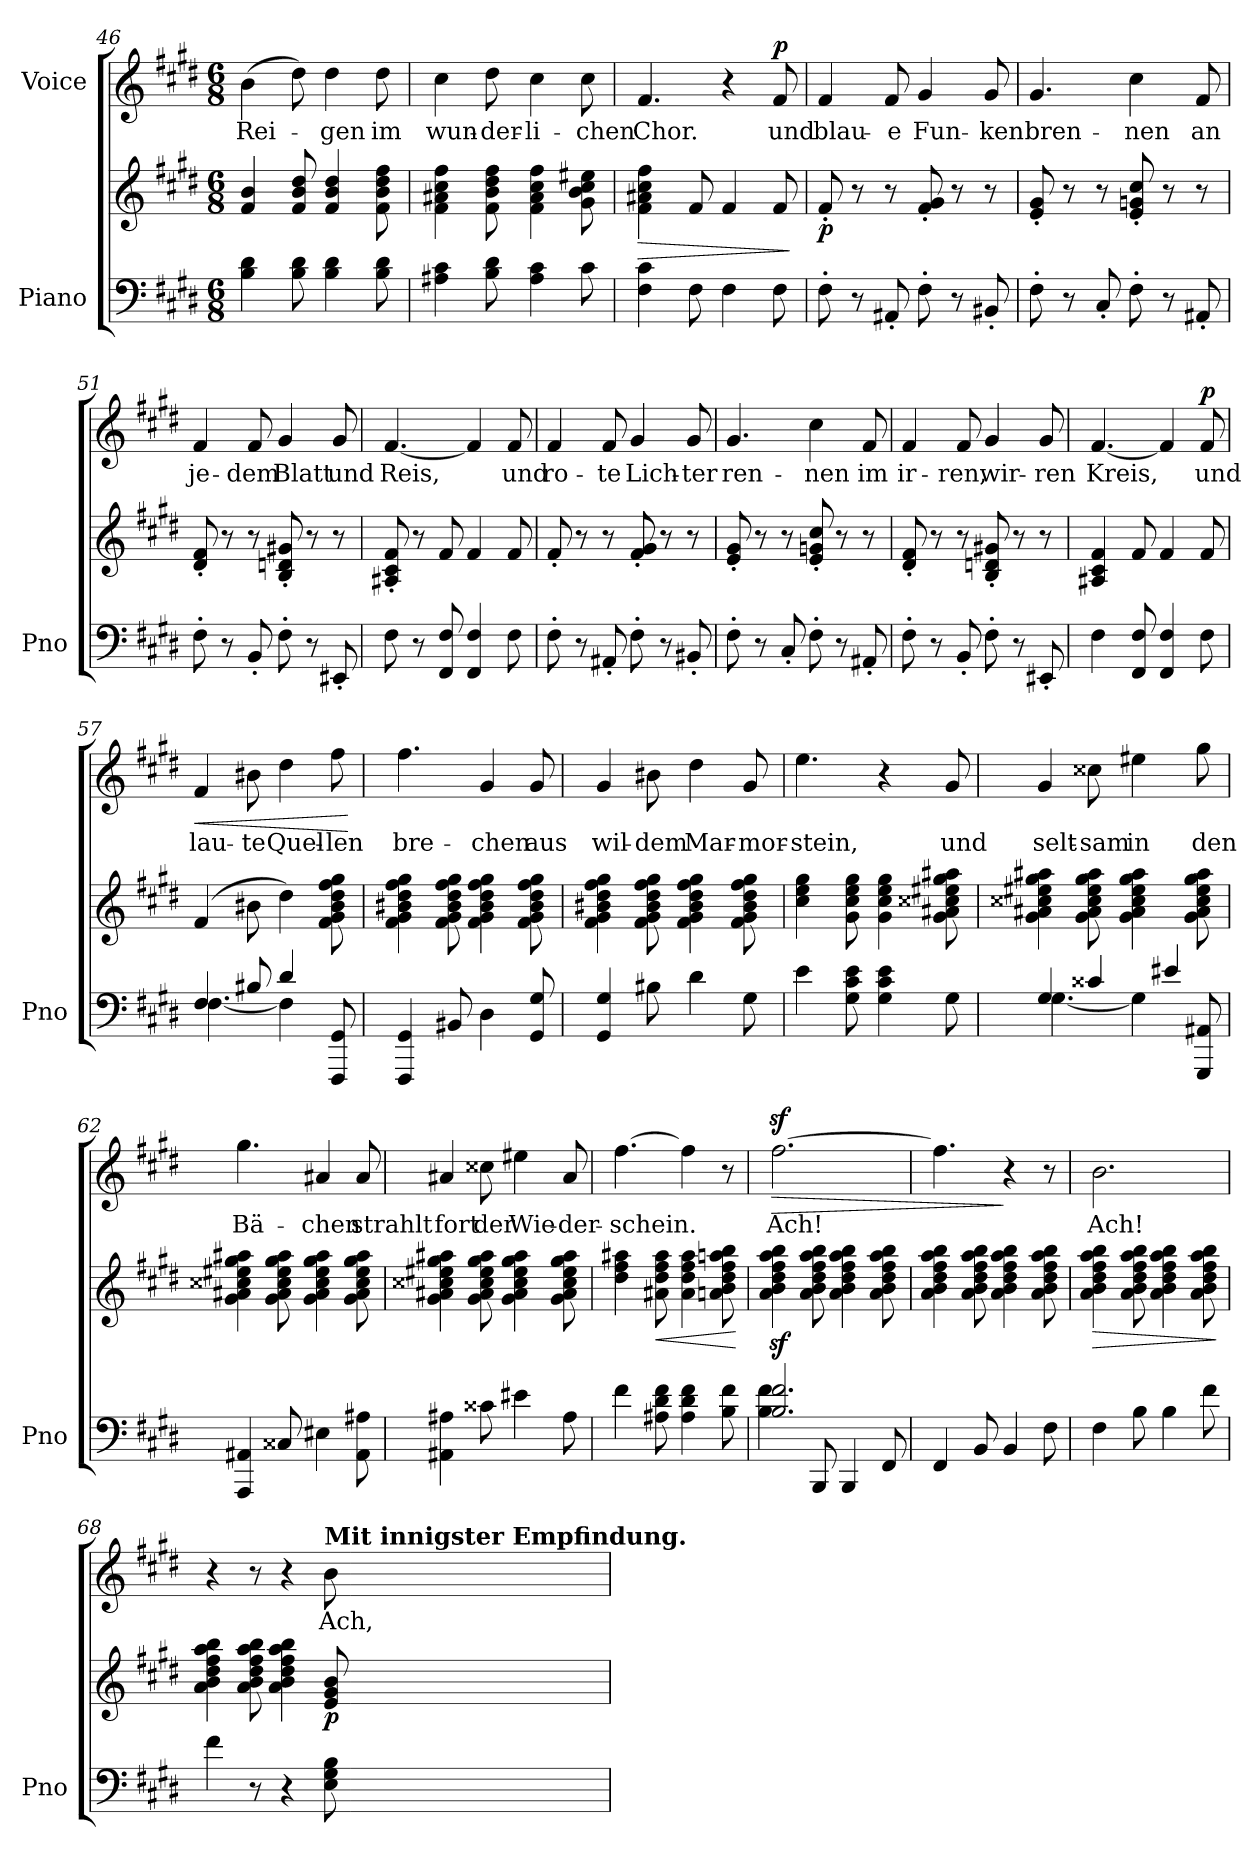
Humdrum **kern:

**kern	**kern	**dynam	**kern	**text	**dynam
*part2	*part2	*part2	*part1	*part1	*part1
*staff3	*staff2	*staff2/3	*staff1	*staff1	*staff1
*I"Piano	*	*	*I"Voice	*	*
*I'Pno	*	*	*	*	*
*clefF4	*clefG2	*	*clefG2	*	*
*k[f#c#g#d#]	*k[f#c#g#d#]	*	*k[f#c#g#d#]	*	*
*M6/8	*M6/8	*	*M6/8	*	*
=46	=46	=46	=46	=46	=46
!	!	!	!	!LO:LY:b	!
4B\ 4d#\	4f#/ 4b/	.	(>4b\	Rei-	.
8B\ 8d#\	8f#/ 8b/ 8dd#/	.	8dd#\)	.	.
!	!	!	!	!LO:LY:b	!
4B\ 4d#\	4f#/ 4b/ 4dd#/	.	4dd#\	gen	.
!	!	!	!	!LO:LY:b	!
8B\ 8d#\	8f#\ 8b\ 8dd#\ 8ff#\	.	8dd#\	im	.
=47	=47	=47	=47	=47	=47
!	!	!	!	!LO:LY:b	!
4A#X\ 4c#\	4f#\ 4a#X\ 4cc#\ 4ff#\	.	4cc#\	wun-	.
!	!	!	!	!LO:LY:b	!
8B\ 8d#\	8f#\ 8b\ 8dd#\ 8ff#\	.	8dd#\	-der-	.
!	!	!	!	!LO:LY:b	!
4A#\ 4c#\	4f#\ 4a#\ 4cc#\ 4ff#\	.	4cc#\	-li-	.
!	!	!	!	!LO:LY:b	!
8c#\	8g#\ 8b\ 8cc#\ 8ee#X\	.	8cc#\	-chen	.
=48	=48	=48	=48	=48	=48
!	!	!LO:HP:b	!	!LO:LY:b	!
4F#\ 4c#\	4f#\ 4a#X\ 4cc#\ 4ff#\	>	4.f#/	Chor.	.
8F#\	8f#/	.	.	.	.
4F#\	4f#/	.	4r	.	.
!	!	!	!	!LO:LY:b	!LO:DY:a
8F#\	8f#/	.	8f#/	und	p
.	.	]	.	.	.
!!LO:PB:g=z
=49	=49	=49	=49	=49	=49
!	!	!LO:DY:b	!	!LO:LY:b	!
8F#'\	8f#'/	p	4f#/	blau-	.
8r	8r	.	.	.	.
!	!	!	!	!LO:LY:b	!
8AA#X'/	8r	.	8f#/	-e	.
!	!	!	!	!LO:LY:b	!
8F#'\	8f#/' 8g#/'	.	4g#/	Fun-	.
8r	8r	.	.	.	.
!	!	!	!	!LO:LY:b	!
8BB#X'/	8r	.	8g#/	-ken	.
=50	=50	=50	=50	=50	=50
!	!	!	!	!LO:LY:b	!
8F#'\	8e/' 8g#/'	.	4.g#/	bren-	.
8r	8r	.	.	.	.
8C#'/	8r	.	.	.	.
!	!	!	!	!LO:LY:b	!
8F#'\	8e/' 8gn/' 8cc#/'	.	4cc#\	-nen	.
8r	8r	.	.	.	.
!	!	!	!	!LO:LY:b	!
8AA#X'/	8r	.	8f#/	an	.
=51	=51	=51	=51	=51	=51
!	!	!	!	!LO:LY:b	!
8F#'\	8d#/' 8f#/'	.	4f#/	je-	.
8r	8r	.	.	.	.
!	!	!	!	!LO:LY:b	!
8BB'/	8r	.	8f#/	-dem	.
!	!	!	!	!LO:LY:b	!
8F#'\	8B/' 8dn/' 8g#X/'	.	4g#/	Blatt	.
8r	8r	.	.	.	.
!	!	!	!	!LO:LY:b	!
8EE#X'/	8r	.	8g#/	und	.
=52	=52	=52	=52	=52	=52
!	!	!	!	!LO:LY:b	!
8F#\	8A#X/' 8c#/' 8f#/'	.	[4.f#/	Reis,	.
8r	8r	.	.	.	.
8FF#/ 8F#/	8f#/	.	.	.	.
4FF#/ 4F#/	4f#/	.	4f#/]	.	.
!	!	!	!	!LO:LY:b	!
8F#\	8f#/	.	8f#/	und	.
=53	=53	=53	=53	=53	=53
!	!	!	!	!LO:LY:b	!
8F#'\	8f#'/	.	4f#/	ro-	.
8r	8r	.	.	.	.
!	!	!	!	!LO:LY:b	!
8AA#X'/	8r	.	8f#/	-te	.
!	!	!	!	!LO:LY:b	!
8F#'\	8f#/' 8g#/'	.	4g#/	Lich-	.
8r	8r	.	.	.	.
!	!	!	!	!LO:LY:b	!
8BB#X'/	8r	.	8g#/	-ter	.
=54	=54	=54	=54	=54	=54
!	!	!	!	!LO:LY:b	!
8F#'\	8e/' 8g#/'	.	4.g#/	ren-	.
8r	8r	.	.	.	.
8C#'/	8r	.	.	.	.
!	!	!	!	!LO:LY:b	!
8F#'\	8e/' 8gn/' 8cc#/'	.	4cc#\	-nen	.
8r	8r	.	.	.	.
!	!	!	!	!LO:LY:b	!
8AA#X'/	8r	.	8f#/	im	.
!!LO:LB:g=z
=55	=55	=55	=55	=55	=55
!	!	!	!	!LO:LY:b	!
8F#'\	8d#/' 8f#/'	.	4f#/	ir-	.
8r	8r	.	.	.	.
!	!	!	!	!LO:LY:b	!
8BB'/	8r	.	8f#/	-ren,	.
!	!	!	!	!LO:LY:b	!
8F#'\	8B/' 8dn/' 8g#X/'	.	4g#/	wir-	.
8r	8r	.	.	.	.
!	!	!	!	!LO:LY:b	!
8EE#X'/	8r	.	8g#/	-ren	.
=56	=56	=56	=56	=56	=56
!	!	!	!	!LO:LY:b	!
4F#\	4A#X/ 4c#/ 4f#/	.	[4.f#/	Kreis,	.
8FF#/ 8F#/	8f#/	.	.	.	.
4FF#/ 4F#/	4f#/	.	4f#/]	.	.
!	!	!	!	!LO:LY:b	!LO:DY:a
8F#\	8f#/	.	8f#/	und	p
=57	=57	=57	=57	=57	=57
*^	*	*	*	*	*
!	!LO:N:head=solid	!	!	!	!LO:LY:b	!LO:HP:b
4F#/	[4.F#\	(>4f#/	.	4f#/	lau-	<
!	!	!	!	!	!LO:LY:b	!
8B#X/	.	8b#X\	.	8b#X\	-te	.
!	!	!	!	!	!LO:LY:b	!
4d#/	4F#\]	4dd#\)	.	4dd#\	Quel-	.
!	!	!	!	!	!LO:LY:b	!
8FFF#/ 8GG#/	8ryy	8f#\ 8g#\ 8b#\ 8dd#\ 8ff#\ 8gg#\	.	8ff#\	-len	.
*v	*v	*	*	*	*	*
.	.	.	.	.	[
=58	=58	=58	=58	=58	=58
!	!	!	!	!LO:LY:b	!
4FFF#/ 4GG#/	4f#\ 4g#\ 4b#X\ 4dd#\ 4ff#\ 4gg#\	.	4.ff#\	bre-	.
8BB#X/	8f#\ 8g#\ 8b#\ 8dd#\ 8ff#\ 8gg#\	.	.	.	.
!	!	!	!	!LO:LY:b	!
4D#\	4f#\ 4g#\ 4b#\ 4dd#\ 4ff#\ 4gg#\	.	4g#/	-chen	.
!	!	!	!	!LO:LY:b	!
8GG#/ 8G#/	8f#\ 8g#\ 8b#\ 8dd#\ 8ff#\ 8gg#\	.	8g#/	aus	.
=59	=59	=59	=59	=59	=59
!	!	!	!	!LO:LY:b	!
4GG#/ 4G#/	4f#\ 4g#\ 4b#X\ 4dd#\ 4ff#\ 4gg#\	.	4g#/	wil-	.
!	!	!	!	!LO:LY:b	!
8B#X\	8f#\ 8g#\ 8b#\ 8dd#\ 8ff#\ 8gg#\	.	8b#X\	-dem	.
!	!	!	!	!LO:LY:b	!
4d#\	4f#\ 4g#\ 4b#\ 4dd#\ 4ff#\ 4gg#\	.	4dd#\	Mar-	.
!	!	!	!	!LO:LY:b	!
8G#\	8f#\ 8g#\ 8b#\ 8dd#\ 8ff#\ 8gg#\	.	8g#/	-mor-	.
=60	=60	=60	=60	=60	=60
!	!	!	!	!LO:LY:b	!
4e\	4cc#\ 4ee\ 4gg#\	.	4.ee\	-stein,	.
8G#\ 8c#\ 8e\	8g#\ 8cc#\ 8ee\ 8gg#\	.	.	.	.
4G#\ 4c#\ 4e\	4g#\ 4cc#\ 4ee\ 4gg#\	.	4r	.	.
!	!	!	!	!LO:LY:b	!
8G#\	8g#\ 8a#X\ 8cc##X\ 8ee#X\ 8gg#\ 8aa#X\	.	8g#/	und	.
!!LO:LB:g=z
=61	=61	=61	=61	=61	=61
*^	*	*	*	*	*
!	!LO:N:head=solid	!	!	!	!LO:LY:b	!
4G#/	[4.G#\	4g#\ 4a#X\ 4cc##X\ 4ee#X\ 4gg#\ 4aa#X\	.	4g#/	selt-	.
!	!	!	!	!	!LO:LY:b	!
4c##X/	.	8g#\ 8a#\ 8cc##\ 8ee#\ 8gg#\ 8aa#\	.	8cc##X\	-sam	.
!	!	!	!	!	!LO:LY:b	!
.	4G#\]	4g#\ 4a#\ 4cc##\ 4ee#\ 4gg#\ 4aa#\	.	4ee#X\	in	.
4e#X/	.	.	.	.	.	.
!	!	!	!	!	!LO:LY:b	!
.	8GGG#/ 8AA#X/	8g#\ 8a#\ 8cc##\ 8ee#\ 8gg#\ 8aa#\	.	8gg#\	den	.
=62	=62	=62	=62	=62	=62	=62
!	!	!	!	!	!LO:LY:b	!
*v	*v	*	*	*	*	*
4AAA/ 4AA#X/	4g#\ 4a#X\ 4cc##X\ 4ee#X\ 4gg#\ 4aa#X\	.	4.gg#\	Bä-	.
8C##X/	8g#\ 8a#\ 8cc##\ 8ee#\ 8gg#\ 8aa#\	.	.	.	.
!	!	!	!	!LO:LY:b	!
4E#X\	4g#\ 4a#\ 4cc##\ 4ee#\ 4gg#\ 4aa#\	.	4a#X/	-chen	.
!	!	!	!	!LO:LY:b	!
8AA#\ 8A#X\	8g#\ 8a#\ 8cc##\ 8ee#\ 8gg#\ 8aa#\	.	8a#/	strahlt	.
=63	=63	=63	=63	=63	=63
!	!	!	!	!LO:LY:b	!
4AA#X\ 4A#X\	4g#\ 4a#X\ 4cc##X\ 4ee#X\ 4gg#\ 4aa#X\	.	4a#X/	fort	.
!	!	!	!	!LO:LY:b	!
8c##X\	8g#\ 8a#\ 8cc##\ 8ee#\ 8gg#\ 8aa#\	.	8cc##X\	der	.
!	!	!	!	!LO:LY:b	!
4e#X\	4g#\ 4a#\ 4cc##\ 4ee#\ 4gg#\ 4aa#\	.	4ee#X\	Wie-	.
!	!	!	!	!LO:LY:b	!
8A#\	8g#\ 8a#\ 8cc##\ 8ee#\ 8gg#\ 8aa#\	.	8a#/	-der-	.
=64	=64	=64	=64	=64	=64
!	!	!	!	!LO:LY:b	!
4f#\	4dd#\ 4ff#\ 4aa#X\	.	[4.ff#\	-schein.	.
!	!	!LO:HP:b	!	!	!
8A#X\ 8d#\ 8f#\	8a#X\ 8dd#\ 8ff#\ 8aa#\	<	.	.	.
4A#\ 4d#\ 4f#\	4a#\ 4dd#\ 4ff#\ 4aa#\	.	4ff#\]	.	.
8B\ 8f#\	8an\ 8b\ 8dd#\ 8ff#\ 8aan\ 8bb\	.	8r	.	.
.	.	[	.	.	.
=65	=65	=65	=65	=65	=65
*^	*	*	*	*	*
!	!	!	!	!	!LO:LY:b	!LO:HP:b
2.B/ 2.f#/	4B\ 4f#\	4a\z< 4b\z< 4dd#\z< 4ff#\z< 4aa\z< 4bb\z<	.	[2.ff#z>\	Ach!	>
.	8BBB/	8a\ 8b\ 8dd#\ 8ff#\ 8aa\ 8bb\	.	.	.	.
.	4BBB/	4a\ 4b\ 4dd#\ 4ff#\ 4aa\ 4bb\	.	.	.	.
.	8FF#/	8a\ 8b\ 8dd#\ 8ff#\ 8aa\ 8bb\	.	.	.	.
*v	*v	*	*	*	*	*
=66	=66	=66	=66	=66	=66
4FF#/	4a\ 4b\ 4dd#\ 4ff#\ 4aa\ 4bb\	.	4.ff#\]	.	.
8BB/	8a\ 8b\ 8dd#\ 8ff#\ 8aa\ 8bb\	.	.	.	.
4BB/	4a\ 4b\ 4dd#\ 4ff#\ 4aa\ 4bb\	.	4r	.	]
8F#\	8a\ 8b\ 8dd#\ 8ff#\ 8aa\ 8bb\	.	8r	.	.
!!LO:LB:g=z
=67	=67	=67	=67	=67	=67
!	!	!LO:HP:b	!	!LO:LY:b	!
4F#\	4a\ 4b\ 4dd#\ 4ff#\ 4aa\ 4bb\	>	2.b\	Ach!	.
8B\	8a\ 8b\ 8dd#\ 8ff#\ 8aa\ 8bb\	.	.	.	.
4B\	4a\ 4b\ 4dd#\ 4ff#\ 4aa\ 4bb\	.	.	.	.
8f#\	8a\ 8b\ 8dd#\ 8ff#\ 8aa\ 8bb\	.	.	.	.
.	.	]	.	.	.
=68	=68	=68	=68	=68	=68
4f#\	4a\ 4b\ 4dd#\ 4ff#\ 4aa\ 4bb\	.	4r	.	.
8r	8a\ 8b\ 8dd#\ 8ff#\ 8aa\ 8bb\	.	8r	.	.
4r	4a\ 4b\ 4dd#\ 4ff#\ 4aa\ 4bb\	.	4r	.	.
!	!	!	!LO:TX:a:B:t=Mit innigster Empfindung.	!	!
!	!	!LO:DY:b	!	!LO:LY:b	!
8E\ 8G#\ 8B\	8e/ 8g#/ 8b/	p	8b\	Ach,	.
=	=	=	=	=	=
*-	*-	*-	*-	*-	*-
